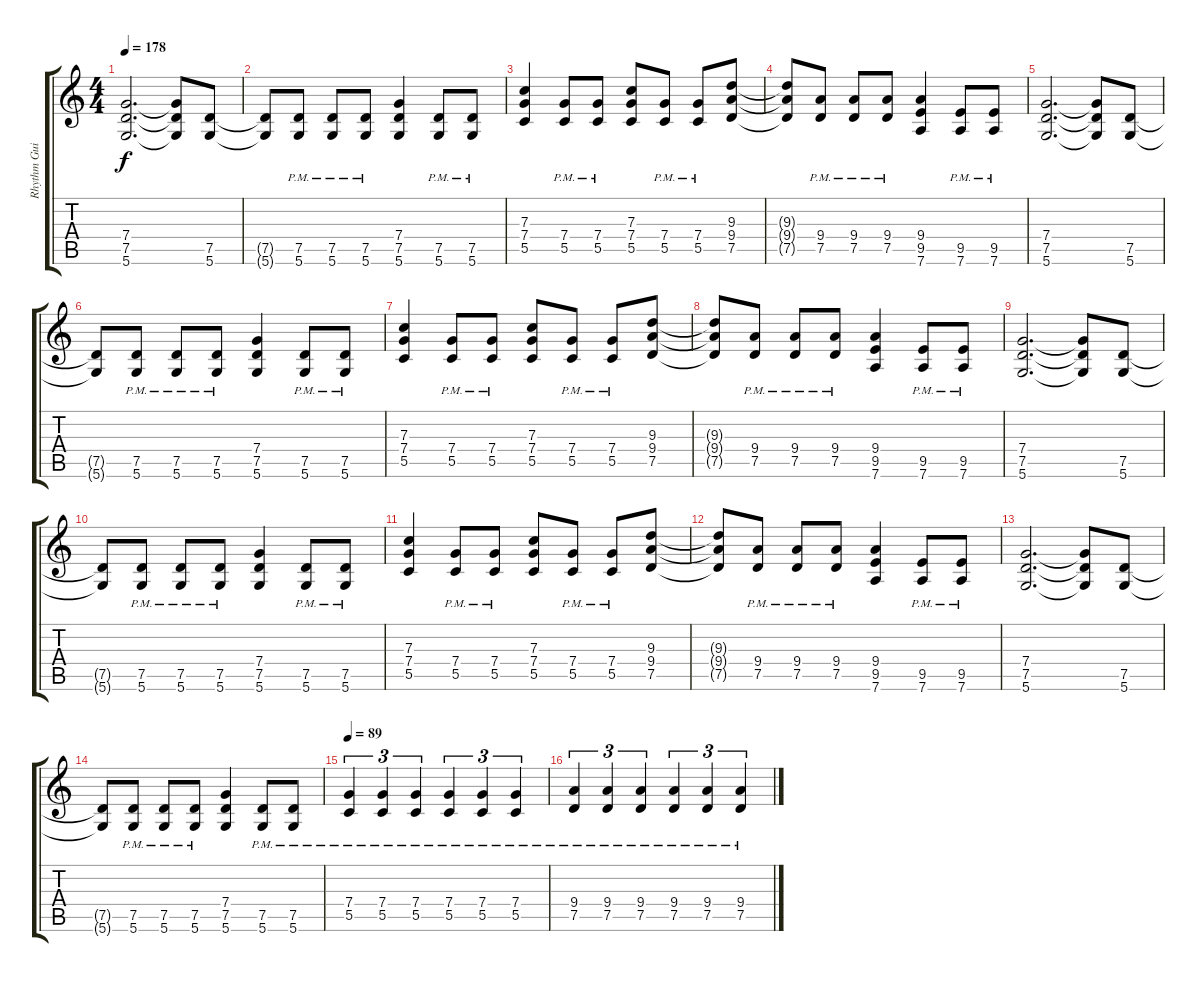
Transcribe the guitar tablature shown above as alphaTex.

\track ("Rhythm Guitar" "Rhythm Gui") {instrument distortionguitar}
\staff {score tabs}
\tuning (D4 A3 F3 C3 G2 D2) {hide}
\ts (4 4)
\tempo 178
\clef g2
\ks c
(7.4 7.5 5.6).2{d dy f} (7.4{t} 7.5{t} 5.6{t}).8 (7.5 5.6).8 |
(7.5{t} 5.6{t}).8 (7.5{pm} 5.6{pm}).8 (7.5{pm} 5.6{pm}).8 (7.5{pm} 5.6{pm}).8 (7.4 7.5 5.6).4 (7.5{pm} 5.6{pm}).8 (7.5{pm} 5.6{pm}).8 |
(7.3 7.4 5.5).4 (7.4{pm} 5.5{pm}).8 (7.4{pm} 5.5{pm}).8 (7.3 7.4 5.5).8 (7.4{pm} 5.5{pm}).8 (7.4{pm} 5.5{pm}).8 (9.3 9.4 7.5).8 |
(9.3{t} 9.4{t} 7.5{t}).8 (9.4{pm} 7.5{pm}).8 (9.4{pm} 7.5{pm}).8 (9.4{pm} 7.5{pm}).8 (9.4 9.5 7.6).4 (9.5{pm} 7.6{pm}).8 (9.5{pm} 7.6{pm}).8 |
(7.4 7.5 5.6).2{d} (7.4{t} 7.5{t} 5.6{t}).8 (7.5 5.6).8 |
(7.5{t} 5.6{t}).8 (7.5{pm} 5.6{pm}).8 (7.5{pm} 5.6{pm}).8 (7.5{pm} 5.6{pm}).8 (7.4 7.5 5.6).4 (7.5{pm} 5.6{pm}).8 (7.5{pm} 5.6{pm}).8 |
(7.3 7.4 5.5).4 (7.4{pm} 5.5{pm}).8 (7.4{pm} 5.5{pm}).8 (7.3 7.4 5.5).8 (7.4{pm} 5.5{pm}).8 (7.4{pm} 5.5{pm}).8 (9.3 9.4 7.5).8 |
(9.3{t} 9.4{t} 7.5{t}).8 (9.4{pm} 7.5{pm}).8 (9.4{pm} 7.5{pm}).8 (9.4{pm} 7.5{pm}).8 (9.4 9.5 7.6).4 (9.5{pm} 7.6{pm}).8 (9.5{pm} 7.6{pm}).8 |
(7.4 7.5 5.6).2{d} (7.4{t} 7.5{t} 5.6{t}).8 (7.5 5.6).8 |
(7.5{t} 5.6{t}).8 (7.5{pm} 5.6{pm}).8 (7.5{pm} 5.6{pm}).8 (7.5{pm} 5.6{pm}).8 (7.4 7.5 5.6).4 (7.5{pm} 5.6{pm}).8 (7.5{pm} 5.6{pm}).8 |
(7.3 7.4 5.5).4 (7.4{pm} 5.5{pm}).8 (7.4{pm} 5.5{pm}).8 (7.3 7.4 5.5).8 (7.4{pm} 5.5{pm}).8 (7.4{pm} 5.5{pm}).8 (9.3 9.4 7.5).8 |
(9.3{t} 9.4{t} 7.5{t}).8 (9.4{pm} 7.5{pm}).8 (9.4{pm} 7.5{pm}).8 (9.4{pm} 7.5{pm}).8 (9.4 9.5 7.6).4 (9.5{pm} 7.6{pm}).8 (9.5{pm} 7.6{pm}).8 |
(7.4 7.5 5.6).2{d} (7.4{t} 7.5{t} 5.6{t}).8 (7.5 5.6).8 |
(7.5{t} 5.6{t}).8 (7.5{pm} 5.6{pm}).8 (7.5{pm} 5.6{pm}).8 (7.5{pm} 5.6{pm}).8 (7.4 7.5 5.6).4 (7.5{pm} 5.6{pm}).8 (7.5{pm} 5.6{pm}).8 |
\tempo 89
(7.4{pm} 5.5{pm}).4{tu (3 2)} (7.4{pm} 5.5{pm}).4{tu (3 2)} (7.4{pm} 5.5{pm}).4{tu (3 2)} (7.4{pm} 5.5{pm}).4{tu (3 2)} (7.4{pm} 5.5{pm}).4{tu (3 2)} (7.4{pm} 5.5{pm}).4{tu (3 2)} |
(9.4{pm} 7.5{pm}).4{tu (3 2)} (9.4{pm} 7.5{pm}).4{tu (3 2)} (9.4{pm} 7.5{pm}).4{tu (3 2)} (9.4{pm} 7.5{pm}).4{tu (3 2)} (9.4{pm} 7.5{pm}).4{tu (3 2)} (9.4{pm} 7.5{pm}).4{tu (3 2)}
